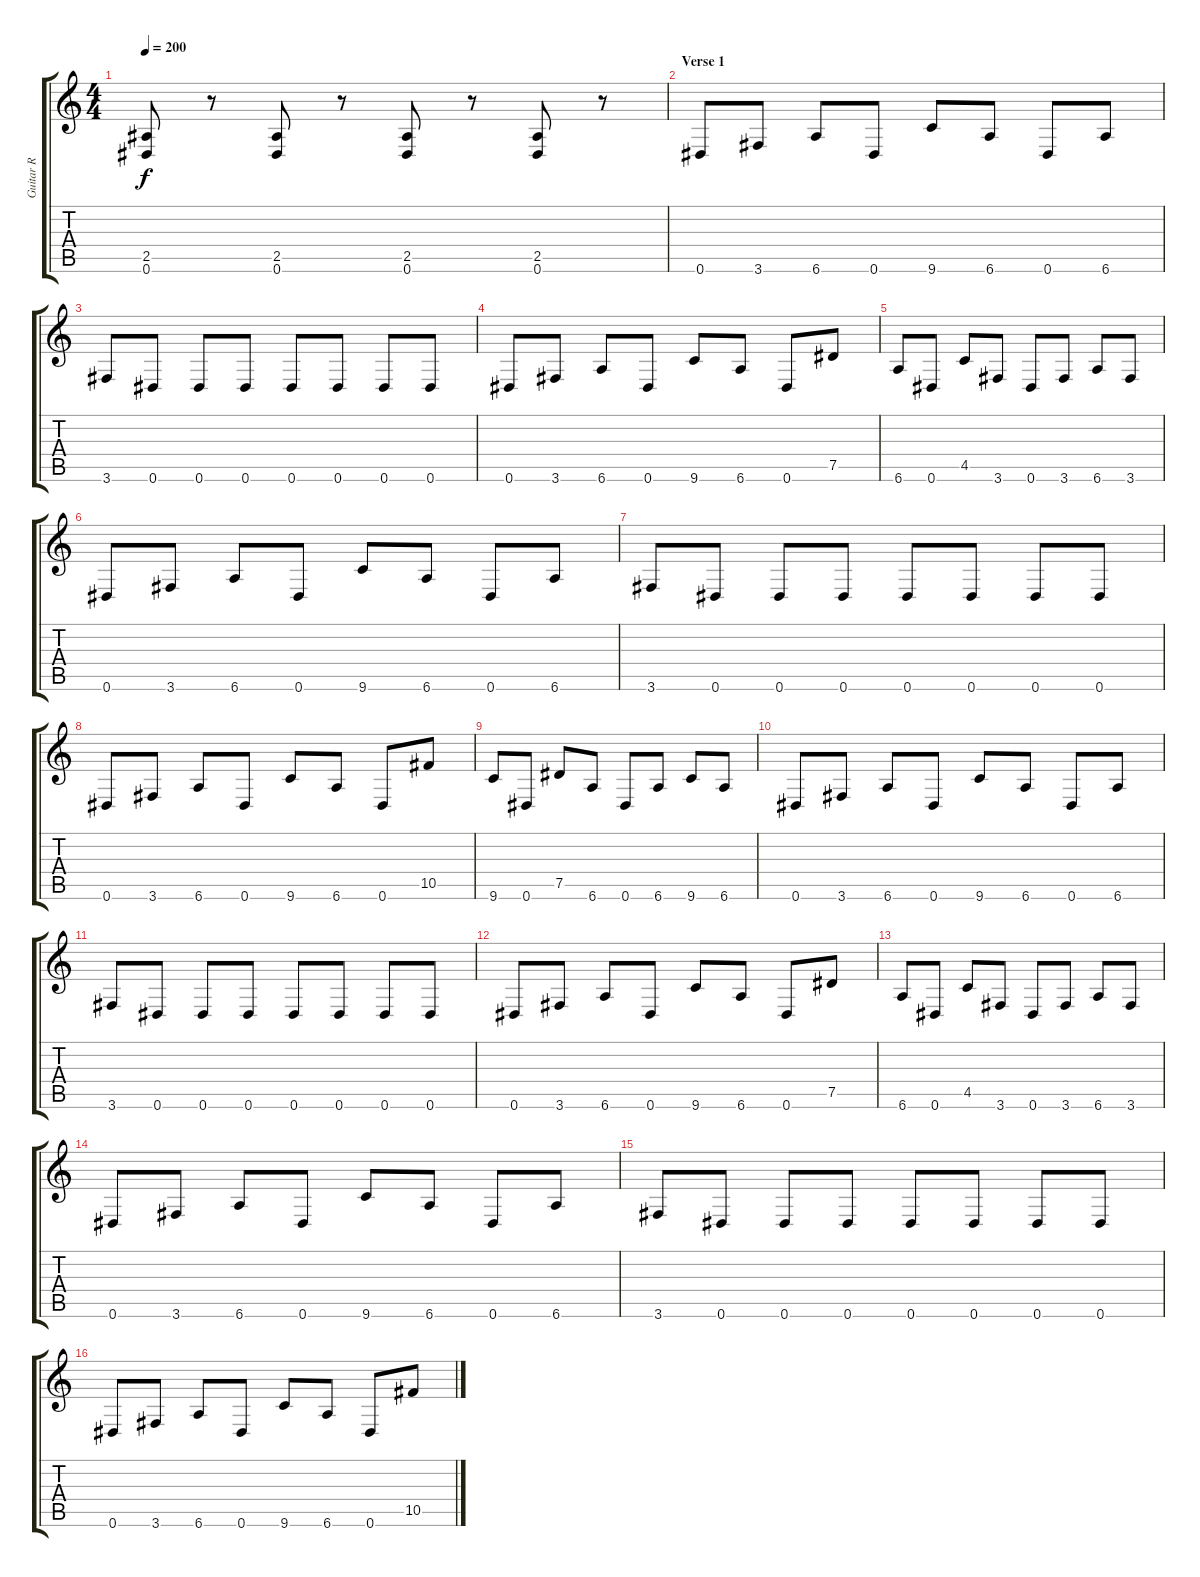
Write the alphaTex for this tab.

\track ("Guitar R" "Guitar R") {instrument distortionguitar}
\staff {score tabs}
\tuning (Eb4 Bb3 Gb3 Db3 Ab2 Eb2) {hide}
\ts (4 4)
\tempo 200
\clef g2
\ks c
(2.5 0.6).8{dy f} r.8 (2.5 0.6).8 r.8 (2.5 0.6).8 r.8 (2.5 0.6).8 r.8 |
\section ("" "Verse 1")
0.6.8 3.6.8 6.6.8 0.6.8 9.6.8 6.6.8 0.6.8 6.6.8 |
3.6.8 0.6.8 0.6.8 0.6.8 0.6.8 0.6.8 0.6.8 0.6.8 |
0.6.8 3.6.8 6.6.8 0.6.8 9.6.8 6.6.8 0.6.8 7.5.8 |
6.6.8 0.6.8 4.5.8 3.6.8 0.6.8 3.6.8 6.6.8 3.6.8 |
0.6.8 3.6.8 6.6.8 0.6.8 9.6.8 6.6.8 0.6.8 6.6.8 |
3.6.8 0.6.8 0.6.8 0.6.8 0.6.8 0.6.8 0.6.8 0.6.8 |
0.6.8 3.6.8 6.6.8 0.6.8 9.6.8 6.6.8 0.6.8 10.5.8 |
9.6.8 0.6.8 7.5.8 6.6.8 0.6.8 6.6.8 9.6.8 6.6.8 |
0.6.8 3.6.8 6.6.8 0.6.8 9.6.8 6.6.8 0.6.8 6.6.8 |
3.6.8 0.6.8 0.6.8 0.6.8 0.6.8 0.6.8 0.6.8 0.6.8 |
0.6.8 3.6.8 6.6.8 0.6.8 9.6.8 6.6.8 0.6.8 7.5.8 |
6.6.8 0.6.8 4.5.8 3.6.8 0.6.8 3.6.8 6.6.8 3.6.8 |
0.6.8 3.6.8 6.6.8 0.6.8 9.6.8 6.6.8 0.6.8 6.6.8 |
3.6.8 0.6.8 0.6.8 0.6.8 0.6.8 0.6.8 0.6.8 0.6.8 |
0.6.8 3.6.8 6.6.8 0.6.8 9.6.8 6.6.8 0.6.8 10.5.8
